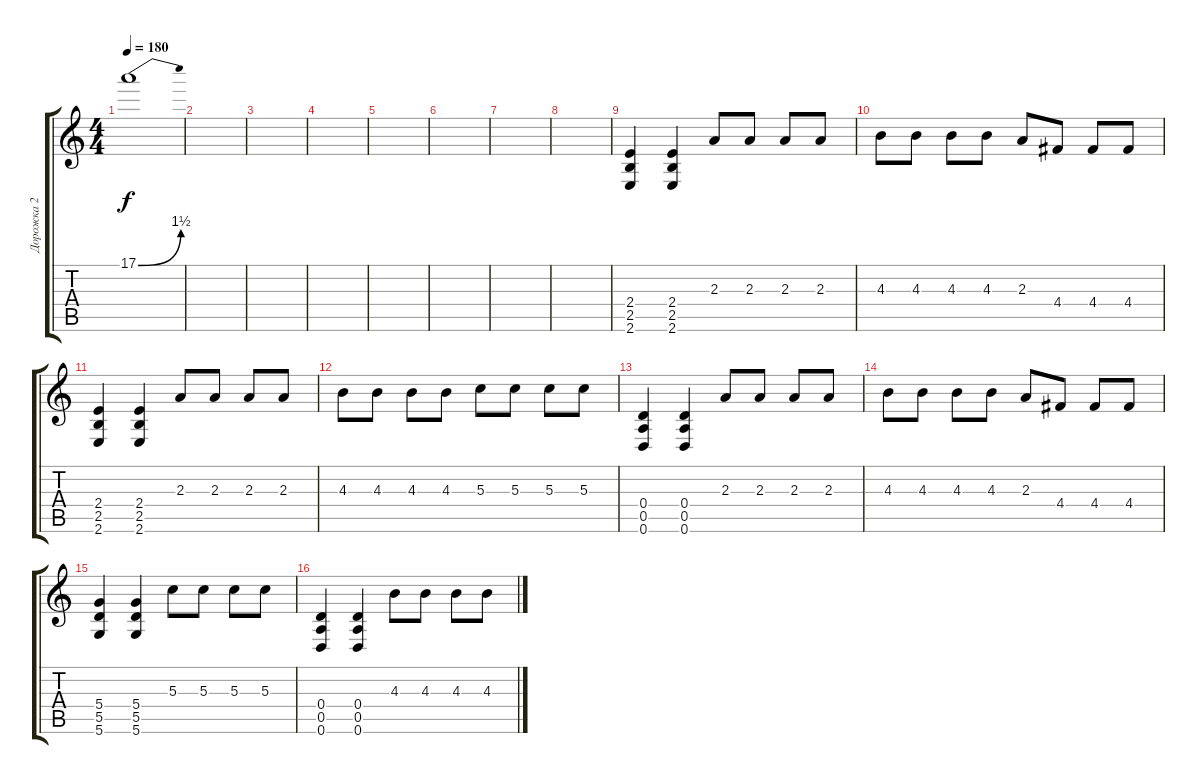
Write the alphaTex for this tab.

\track ("Дорожка 2" "Дорожка 2") {instrument distortionguitar}
\staff {score tabs}
\tuning (E4 B3 G3 D3 A2 D2) {hide}
\ts (4 4)
\tempo 180
\clef g2
\ks c
17.1{be (bend 0 0 60 6)}.1{dy f} |
|
|
|
|
|
|
|
(2.4 2.5 2.6).4 (2.4 2.5 2.6).4 2.3.8 2.3.8 2.3.8 2.3.8 |
4.3.8 4.3.8 4.3.8 4.3.8 2.3.8 4.4.8 4.4.8 4.4.8 |
(2.4 2.5 2.6).4 (2.4 2.5 2.6).4 2.3.8 2.3.8 2.3.8 2.3.8 |
4.3.8 4.3.8 4.3.8 4.3.8 5.3.8 5.3.8 5.3.8 5.3.8 |
(0.4 0.5 0.6).4 (0.4 0.5 0.6).4 2.3.8 2.3.8 2.3.8 2.3.8 |
4.3.8 4.3.8 4.3.8 4.3.8 2.3.8 4.4.8 4.4.8 4.4.8 |
(5.4 5.5 5.6).4 (5.4 5.5 5.6).4 5.3.8 5.3.8 5.3.8 5.3.8 |
(0.4 0.5 0.6).4 (0.4 0.5 0.6).4 4.3.8 4.3.8 4.3.8 4.3.8
